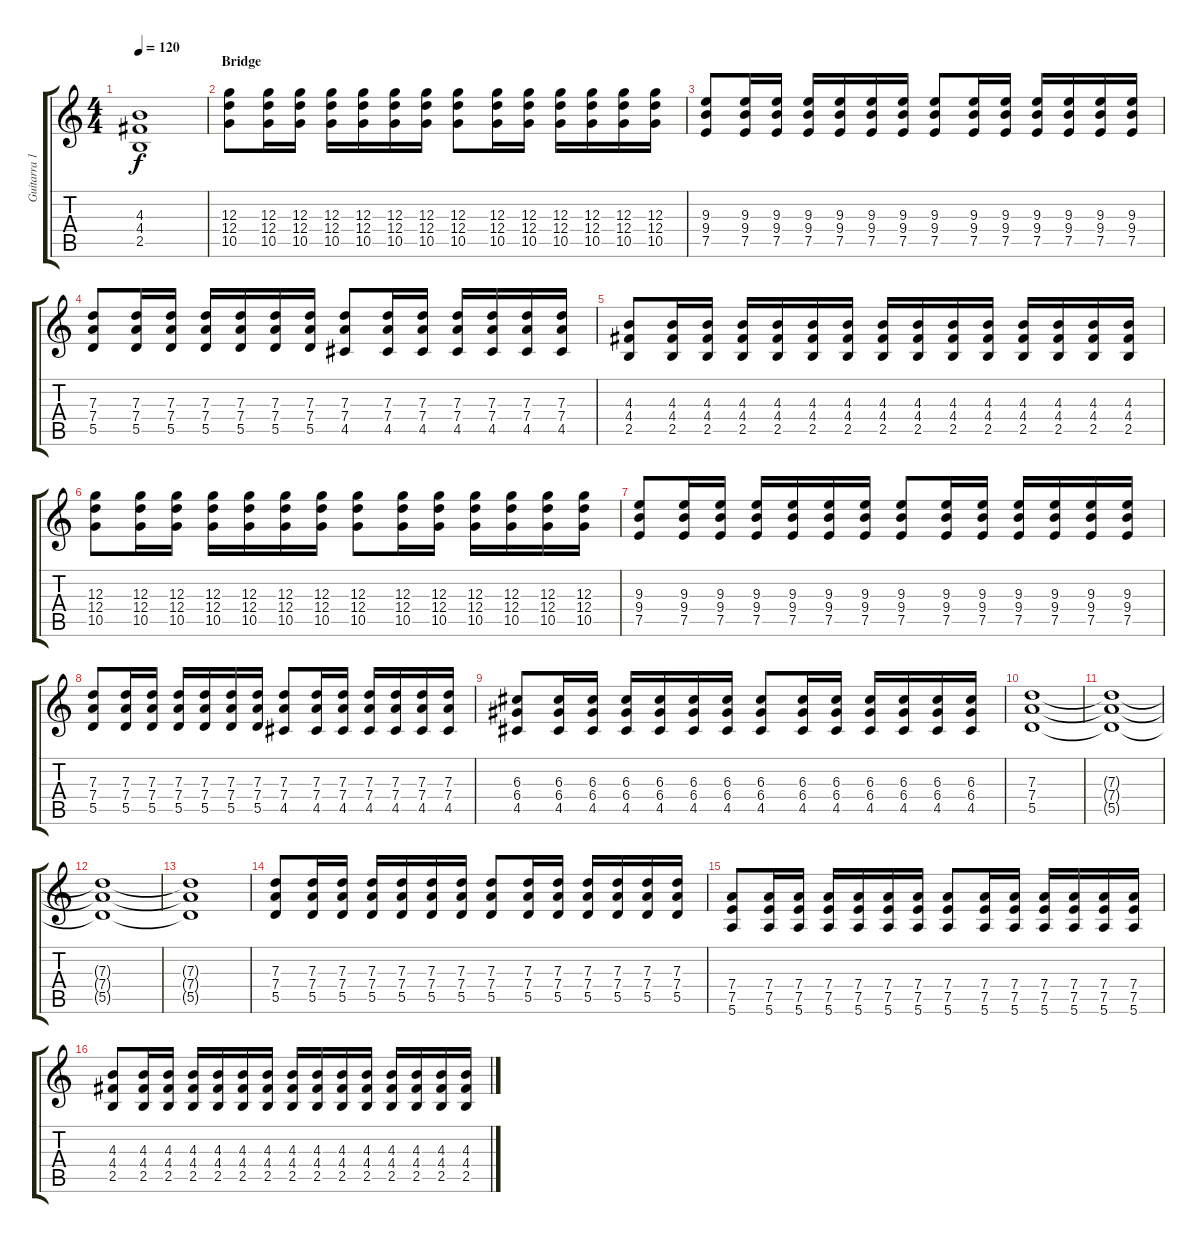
\track ("Guitarra 1 - Mathias" "Guitarra 1") {instrument distortionguitar}
\staff {score tabs}
\tuning (E4 B3 G3 D3 A2 E2) {hide}
\ts (4 4)
\tempo 120
\clef g2
\ks c
(4.3{t} 4.4{t} 2.5{t}).1{dy f} |
\section ("" "Bridge")
(12.3 12.4 10.5).8 (12.3 12.4 10.5).16 (12.3 12.4 10.5).16 (12.3 12.4 10.5).16 (12.3 12.4 10.5).16 (12.3 12.4 10.5).16 (12.3 12.4 10.5).16 (12.3 12.4 10.5).8 (12.3 12.4 10.5).16 (12.3 12.4 10.5).16 (12.3 12.4 10.5).16 (12.3 12.4 10.5).16 (12.3 12.4 10.5).16 (12.3 12.4 10.5).16 |
(9.3 9.4 7.5).8 (9.3 9.4 7.5).16 (9.3 9.4 7.5).16 (9.3 9.4 7.5).16 (9.3 9.4 7.5).16 (9.3 9.4 7.5).16 (9.3 9.4 7.5).16 (9.3 9.4 7.5).8 (9.3 9.4 7.5).16 (9.3 9.4 7.5).16 (9.3 9.4 7.5).16 (9.3 9.4 7.5).16 (9.3 9.4 7.5).16 (9.3 9.4 7.5).16 |
(7.3 7.4 5.5).8 (7.3 7.4 5.5).16 (7.3 7.4 5.5).16 (7.3 7.4 5.5).16 (7.3 7.4 5.5).16 (7.3 7.4 5.5).16 (7.3 7.4 5.5).16 (7.3 7.4 4.5).8 (7.3 7.4 4.5).16 (7.3 7.4 4.5).16 (7.3 7.4 4.5).16 (7.3 7.4 4.5).16 (7.3 7.4 4.5).16 (7.3 7.4 4.5).16 |
(4.3 4.4 2.5).8 (4.3 4.4 2.5).16 (4.3 4.4 2.5).16 (4.3 4.4 2.5).16 (4.3 4.4 2.5).16 (4.3 4.4 2.5).16 (4.3 4.4 2.5).16 (4.3 4.4 2.5).16 (4.3 4.4 2.5).16 (4.3 4.4 2.5).16 (4.3 4.4 2.5).16 (4.3 4.4 2.5).16 (4.3 4.4 2.5).16 (4.3 4.4 2.5).16 (4.3 4.4 2.5).16 |
(12.3 12.4 10.5).8 (12.3 12.4 10.5).16 (12.3 12.4 10.5).16 (12.3 12.4 10.5).16 (12.3 12.4 10.5).16 (12.3 12.4 10.5).16 (12.3 12.4 10.5).16 (12.3 12.4 10.5).8 (12.3 12.4 10.5).16 (12.3 12.4 10.5).16 (12.3 12.4 10.5).16 (12.3 12.4 10.5).16 (12.3 12.4 10.5).16 (12.3 12.4 10.5).16 |
(9.3 9.4 7.5).8 (9.3 9.4 7.5).16 (9.3 9.4 7.5).16 (9.3 9.4 7.5).16 (9.3 9.4 7.5).16 (9.3 9.4 7.5).16 (9.3 9.4 7.5).16 (9.3 9.4 7.5).8 (9.3 9.4 7.5).16 (9.3 9.4 7.5).16 (9.3 9.4 7.5).16 (9.3 9.4 7.5).16 (9.3 9.4 7.5).16 (9.3 9.4 7.5).16 |
(7.3 7.4 5.5).8 (7.3 7.4 5.5).16 (7.3 7.4 5.5).16 (7.3 7.4 5.5).16 (7.3 7.4 5.5).16 (7.3 7.4 5.5).16 (7.3 7.4 5.5).16 (7.3 7.4 4.5).8 (7.3 7.4 4.5).16 (7.3 7.4 4.5).16 (7.3 7.4 4.5).16 (7.3 7.4 4.5).16 (7.3 7.4 4.5).16 (7.3 7.4 4.5).16 |
(6.3 6.4 4.5).8 (6.3 6.4 4.5).16 (6.3 6.4 4.5).16 (6.3 6.4 4.5).16 (6.3 6.4 4.5).16 (6.3 6.4 4.5).16 (6.3 6.4 4.5).16 (6.3 6.4 4.5).8 (6.3 6.4 4.5).16 (6.3 6.4 4.5).16 (6.3 6.4 4.5).16 (6.3 6.4 4.5).16 (6.3 6.4 4.5).16 (6.3 6.4 4.5).16 |
(7.3 7.4 5.5).1 |
(7.3{t} 7.4{t} 5.5{t}).1 |
(7.3{t} 7.4{t} 5.5{t}).1 |
(7.3{t} 7.4{t} 5.5{t}).1 |
(7.3 7.4 5.5).8 (7.3 7.4 5.5).16 (7.3 7.4 5.5).16 (7.3 7.4 5.5).16 (7.3 7.4 5.5).16 (7.3 7.4 5.5).16 (7.3 7.4 5.5).16 (7.3 7.4 5.5).8 (7.3 7.4 5.5).16 (7.3 7.4 5.5).16 (7.3 7.4 5.5).16 (7.3 7.4 5.5).16 (7.3 7.4 5.5).16 (7.3 7.4 5.5).16 |
(7.4 7.5 5.6).8 (7.4 7.5 5.6).16 (7.4 7.5 5.6).16 (7.4 7.5 5.6).16 (7.4 7.5 5.6).16 (7.4 7.5 5.6).16 (7.4 7.5 5.6).16 (7.4 7.5 5.6).8 (7.4 7.5 5.6).16 (7.4 7.5 5.6).16 (7.4 7.5 5.6).16 (7.4 7.5 5.6).16 (7.4 7.5 5.6).16 (7.4 7.5 5.6).16 |
(4.3 4.4 2.5).8 (4.3 4.4 2.5).16 (4.3 4.4 2.5).16 (4.3 4.4 2.5).16 (4.3 4.4 2.5).16 (4.3 4.4 2.5).16 (4.3 4.4 2.5).16 (4.3 4.4 2.5).16 (4.3 4.4 2.5).16 (4.3 4.4 2.5).16 (4.3 4.4 2.5).16 (4.3 4.4 2.5).16 (4.3 4.4 2.5).16 (4.3 4.4 2.5).16 (4.3 4.4 2.5).16
